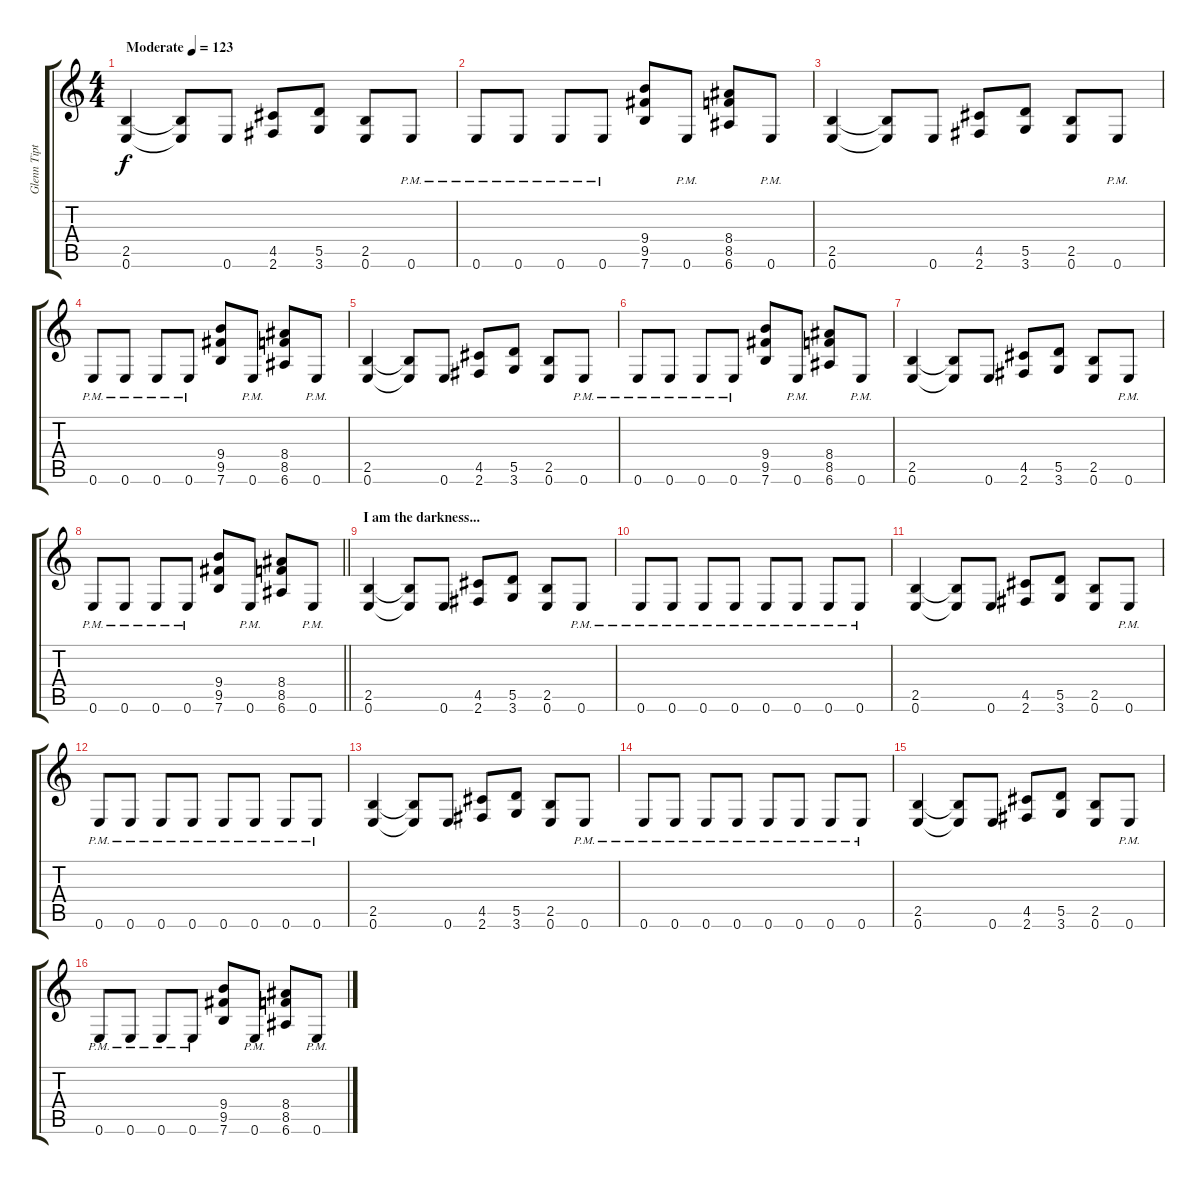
\track ("Glenn Tipton" "Glenn Tipt") {instrument overdrivenguitar}
\staff {score tabs}
\tuning (E4 B3 G3 D3 A2 E2) {hide}
\ts (4 4)
\tempo (123 "Moderate")
\clef g2
\ks c
(2.5 0.6).4{dy f instrument overdrivenguitar} (2.5{t} 0.6{t}).8 0.6.8 (4.5 2.6).8 (5.5 3.6).8 (2.5 0.6).8 0.6{pm}.8 |
0.6{pm}.8 0.6{pm}.8 0.6{pm}.8 0.6{pm}.8 (9.4 9.5 7.6).8 0.6{pm}.8 (8.4 8.5 6.6).8 0.6{pm}.8 |
(2.5 0.6).4 (2.5{t} 0.6{t}).8 0.6.8 (4.5 2.6).8 (5.5 3.6).8 (2.5 0.6).8 0.6{pm}.8 |
0.6{pm}.8 0.6{pm}.8 0.6{pm}.8 0.6{pm}.8 (9.4 9.5 7.6).8 0.6{pm}.8 (8.4 8.5 6.6).8 0.6{pm}.8 |
(2.5 0.6).4 (2.5{t} 0.6{t}).8 0.6.8 (4.5 2.6).8 (5.5 3.6).8 (2.5 0.6).8 0.6{pm}.8 |
0.6{pm}.8 0.6{pm}.8 0.6{pm}.8 0.6{pm}.8 (9.4 9.5 7.6).8 0.6{pm}.8 (8.4 8.5 6.6).8 0.6{pm}.8 |
(2.5 0.6).4 (2.5{t} 0.6{t}).8 0.6.8 (4.5 2.6).8 (5.5 3.6).8 (2.5 0.6).8 0.6{pm}.8 |
\barLineRight lightlight
0.6{pm}.8 0.6{pm}.8 0.6{pm}.8 0.6{pm}.8 (9.4 9.5 7.6).8 0.6{pm}.8 (8.4 8.5 6.6).8 0.6{pm}.8 |
\section ("" "I am the darkness...")
(2.5 0.6).4 (2.5{t} 0.6{t}).8 0.6.8 (4.5 2.6).8 (5.5 3.6).8 (2.5 0.6).8 0.6{pm}.8 |
0.6{pm}.8 0.6{pm}.8 0.6{pm}.8 0.6{pm}.8 0.6{pm}.8 0.6{pm}.8 0.6{pm}.8 0.6{pm}.8 |
(2.5 0.6).4 (2.5{t} 0.6{t}).8 0.6.8 (4.5 2.6).8 (5.5 3.6).8 (2.5 0.6).8 0.6{pm}.8 |
0.6{pm}.8 0.6{pm}.8 0.6{pm}.8 0.6{pm}.8 0.6{pm}.8 0.6{pm}.8 0.6{pm}.8 0.6{pm}.8 |
(2.5 0.6).4 (2.5{t} 0.6{t}).8 0.6.8 (4.5 2.6).8 (5.5 3.6).8 (2.5 0.6).8 0.6{pm}.8 |
0.6{pm}.8 0.6{pm}.8 0.6{pm}.8 0.6{pm}.8 0.6{pm}.8 0.6{pm}.8 0.6{pm}.8 0.6{pm}.8 |
(2.5 0.6).4 (2.5{t} 0.6{t}).8 0.6.8 (4.5 2.6).8 (5.5 3.6).8 (2.5 0.6).8 0.6{pm}.8 |
0.6{pm}.8 0.6{pm}.8 0.6{pm}.8 0.6{pm}.8 (9.4 9.5 7.6).8 0.6{pm}.8 (8.4 8.5 6.6).8 0.6{pm}.8
